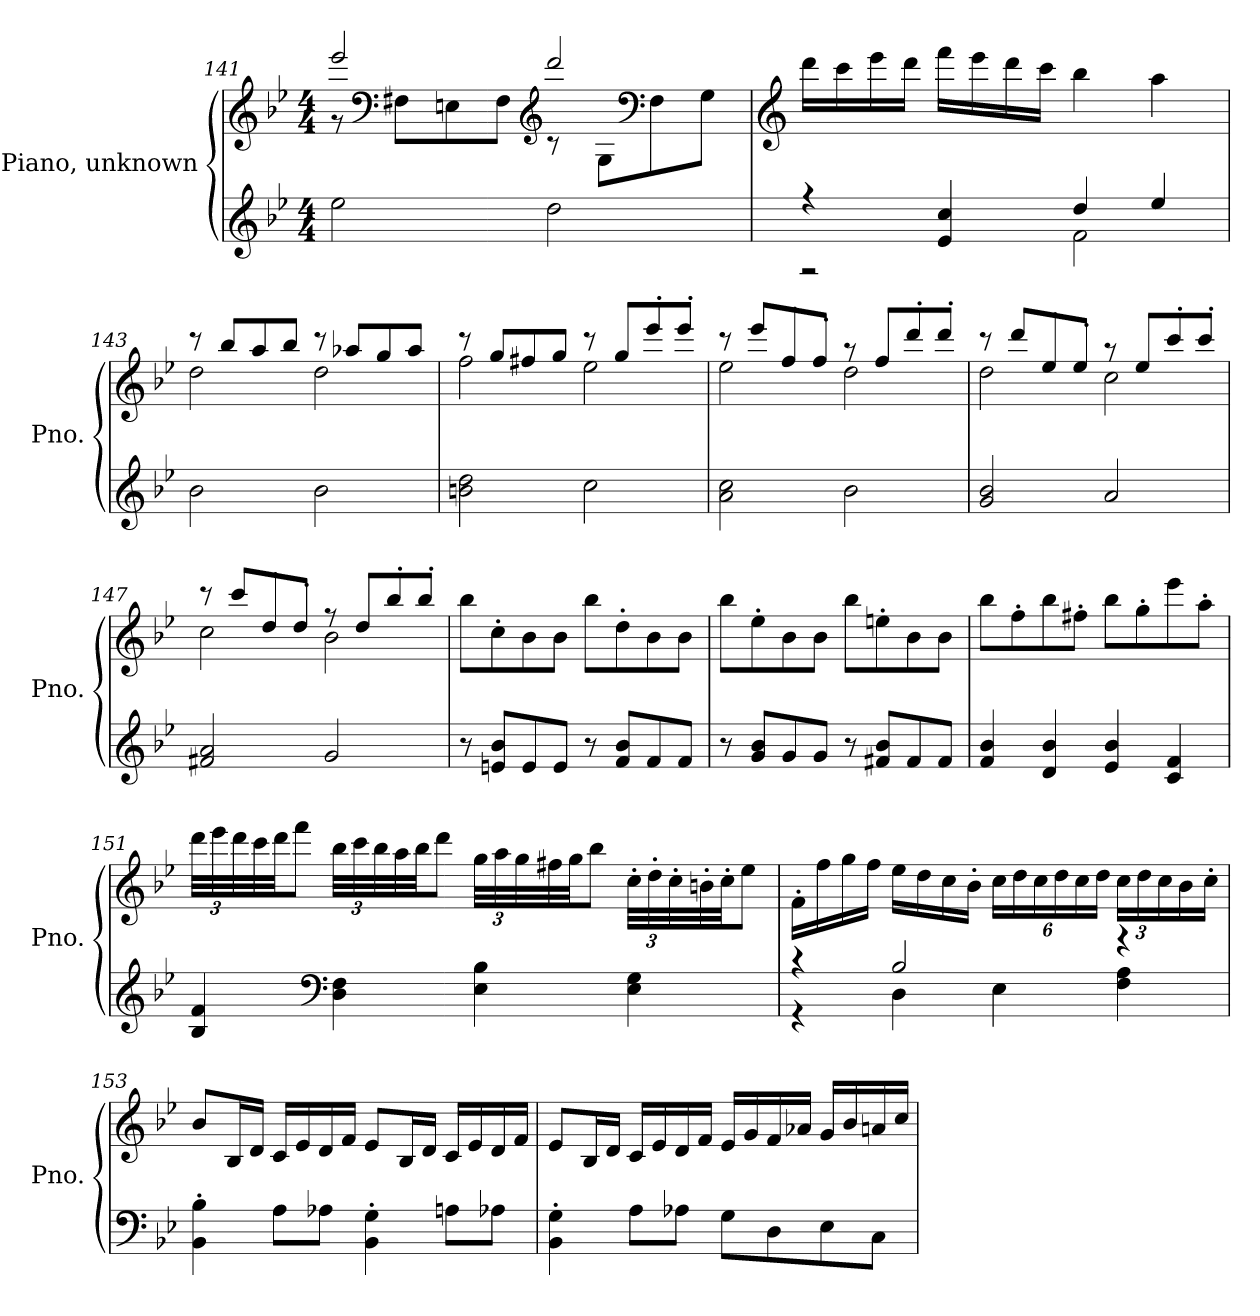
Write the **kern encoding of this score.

**kern	**kern
*part1	*part1
*staff2	*staff1
*I"Piano, unknown	*
*I'Pno.	*
!!LO:PB:g=z
*clefG2	*clefG2
*k[b-e-]	*k[b-e-]
*M4/4	*M4/4
=141	=141
*	*^
2ee-\	2eee-/	8r
*	*clefF4	*
.	.	8F#X\L
.	.	8En\
.	.	8F#\J
*	*clefG2	*
2dd\	2ddd/	8r
.	.	8G\L
*	*clefF4	*
.	.	8F#\
.	.	8G\J
*	*v	*v
=142	=142
*	*clefG2
*^	*
4r	2r	16ddd\LL
.	.	16ccc\
.	.	16eee-\
.	.	16ddd\JJ
4e-/ 4cc/	.	16fff\LL
.	.	16eee-\
.	.	16ddd\
.	.	16ccc\JJ
4dd/	2f\	4bb-\
4ee-/	.	4aa\
*v	*v	*
=143	=143
*	*^
2b-\	8r	2dd\
.	8bb-/L	.
.	8aa/	.
.	8bb-/J	.
2b-\	8r	2dd\
.	8aa-X/L	.
.	8gg/	.
.	8aa-/J	.
!!LO:LB:g=z	!!
=144	=144	=144
2bn\ 2dd\	8r	2ff\
.	8gg/L	.
.	8ff#X/	.
.	8gg/J	.
2cc\	8r	2ee-\
.	8gg/L	.
.	8eee-'/	.
.	8eee-'/J	.
=145	=145	=145
2a\ 2cc\	8r	2ee-\
.	8eee-/L	.
.	8ff'/	.
.	8ff'/J	.
2b-\	8r	2dd\
.	8ff/L	.
.	8ddd'/	.
.	8ddd'/J	.
=146	=146	=146
2g/ 2b-/	8r	2dd\
.	8ddd/L	.
.	8ee-'/	.
.	8ee-'/J	.
2a/	8r	2cc\
.	8ee-/L	.
.	8ccc'/	.
.	8ccc'/J	.
=147	=147	=147
2f#X/ 2a/	8r	2cc\
.	8ccc/L	.
.	8dd'/	.
.	8dd'/J	.
2g/	8r	2b-\
.	8dd/L	.
.	8bb-'/	.
.	8bb-'/J	.
*	*v	*v
!!LO:LB:g=z
=148	=148
8r	8bb-\L
8en/ 8b-/L	8cc'\
8e/	8b-\
8e/J	8b-\J
8r	8bb-\L
8f/ 8b-/L	8dd'\
8f/	8b-\
8f/J	8b-\J
=149	=149
8r	8bb-\L
8g/ 8b-/L	8ee-'\
8g/	8b-\
8g/J	8b-\J
8r	8bb-\L
8f#X/ 8b-/L	8een'\
8f#/	8b-\
8f#/J	8b-\J
=150	=150
4f/ 4b-/	8bb-\L
.	8ff'\
4d/ 4b-/	8bb-\
.	8ff#X'\J
4e-/ 4b-/	8bb-\L
.	8gg'\
4c/ 4f/	8eee-\
.	8aa'\J
!!LO:LB:g=z
=151	=151
*	*Xbrackettup
4B-/ 4f/	48ddd\LLL
.	48eee-\
.	48ddd\
.	32ccc\
.	32ddd\JJ
.	8fff\J
*clefF4	*
4D\ 4F\	48bb-\LLL
.	48ccc\
.	48bb-\
.	32aa\
.	32bb-\JJ
.	8ddd\J
4E-\ 4B-\	48gg\LLL
.	48aa\
.	48gg\
.	32ff#X\
.	32gg\JJ
.	8bb-\J
4E-\ 4G\	48cc'\LLL
.	48dd'\
.	48cc'\
.	32bn'\
.	32cc'\JJ
.	8ee-\J
!!LO:LB:g=z
=152	=152
*^	*
4r	4r	16f'\LL
.	.	16ff\
.	.	16gg\
.	.	16ff\JJ
2B-/	4D\	16ee-\LL
.	.	16dd\
.	.	16cc\
.	.	16b-'\JJ
.	4E-\	24cc\LL
.	.	24dd\
.	.	24cc\
.	.	24dd\
.	.	24cc\
.	.	24dd\JJ
4r	4F\ 4A\	24cc\LL
.	.	24dd\
.	.	24cc\
.	.	16b-\
.	.	16cc'\JJ
*v	*v	*
=153	=153
4BB-\' 4B-\'	8b-/L
.	16B-/L
.	16d/JJ
8A\L	16c/LL
.	16e-/
8A-X\J	16d/
.	16f/JJ
4BB-\' 4G\'	8e-/L
.	16B-/L
.	16d/JJ
8An\L	16c/LL
.	16e-/
8A-X\J	16d/
.	16f/JJ
!!LO:LB:g=z
=154	=154
4BB-\' 4G\'	8e-/L
.	16B-/L
.	16d/JJ
8A\L	16c/LL
.	16e-/
8A-X\J	16d/
.	16f/JJ
8G\L	16e-/LL
.	16g/
8D\	16f/
.	16a-X/JJ
8E-\	16g/LL
.	16b-/
8C\J	16an/
.	16cc/JJ
=	=
*-	*-
